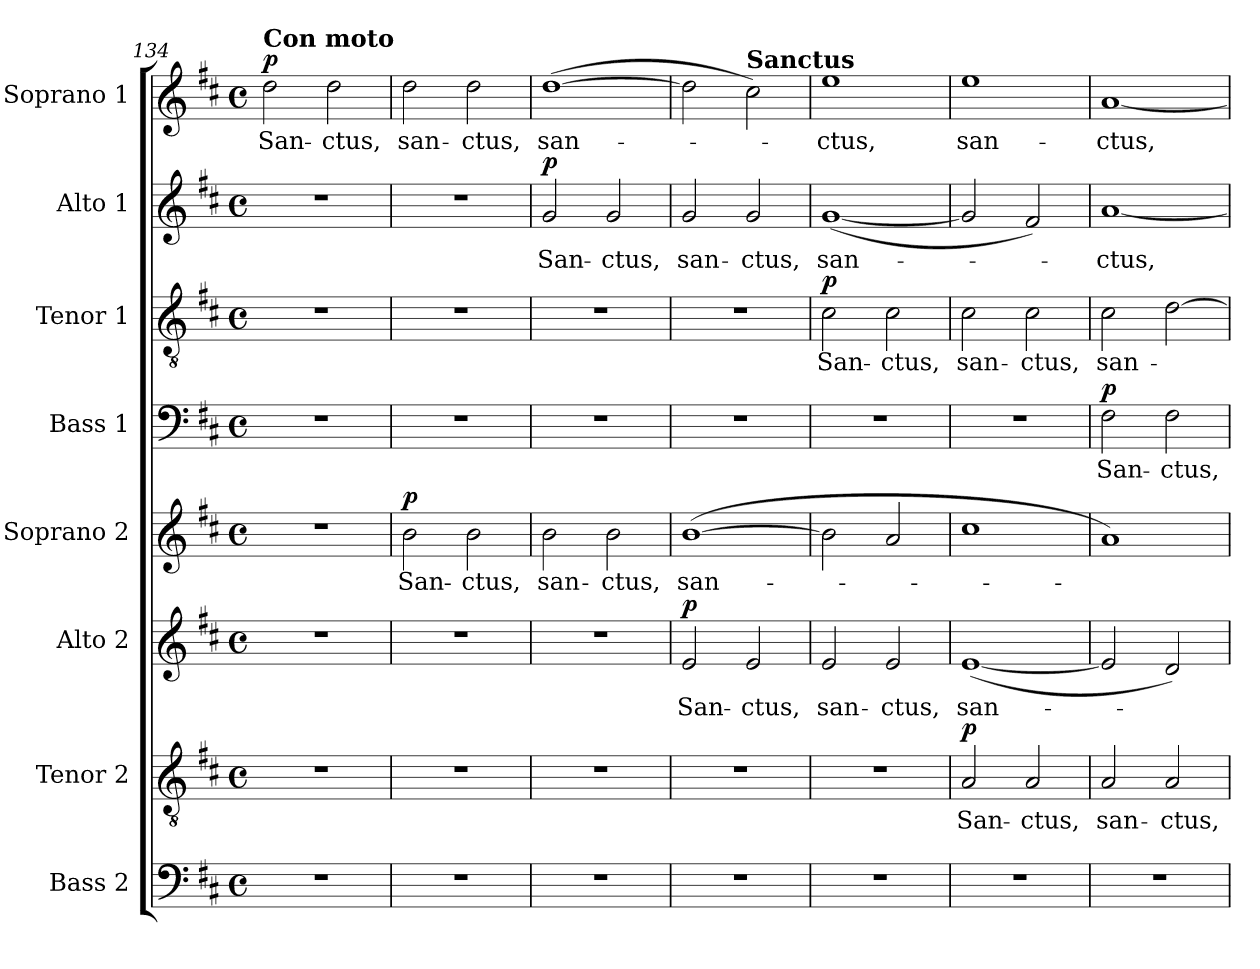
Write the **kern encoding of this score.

**kern	**kern	**text	**dynam	**kern	**text	**dynam	**kern	**text	**dynam	**kern	**text	**dynam	**kern	**text	**dynam	**kern	**text	**dynam	**kern	**text	**dynam
*part8	*part7	*part7	*part7	*part6	*part6	*part6	*part5	*part5	*part5	*part4	*part4	*part4	*part3	*part3	*part3	*part2	*part2	*part2	*part1	*part1	*part1
*staff8	*staff7	*staff7	*staff7	*staff6	*staff6	*staff6	*staff5	*staff5	*staff5	*staff4	*staff4	*staff4	*staff3	*staff3	*staff3	*staff2	*staff2	*staff2	*staff1	*staff1	*staff1
*I"Bass 2	*I"Tenor 2	*	*	*I"Alto 2	*	*	*I"Soprano 2	*	*	*I"Bass 1	*	*	*I"Tenor 1	*	*	*I"Alto 1	*	*	*I"Soprano 1	*	*
!!LO:PB:g=z
*clefF4	*clefGv2	*	*	*clefG2	*	*	*clefG2	*	*	*clefF4	*	*	*clefGv2	*	*	*clefG2	*	*	*clefG2	*	*
*k[f#c#]	*k[f#c#]	*	*	*k[f#c#]	*	*	*k[f#c#]	*	*	*k[f#c#]	*	*	*k[f#c#]	*	*	*k[f#c#]	*	*	*k[f#c#]	*	*
*D:	*D:	*	*	*D:	*	*	*D:	*	*	*D:	*	*	*D:	*	*	*D:	*	*	*D:	*	*
*M4/4	*M4/4	*	*	*M4/4	*	*	*M4/4	*	*	*M4/4	*	*	*M4/4	*	*	*M4/4	*	*	*M4/4	*	*
*met(c)	*met(c)	*	*	*met(c)	*	*	*met(c)	*	*	*met(c)	*	*	*met(c)	*	*	*met(c)	*	*	*met(c)	*	*
*MM90	*MM90	*	*	*MM90	*	*	*MM90	*	*	*MM90	*	*	*MM90	*	*	*MM90	*	*	*MM90	*	*
=134	=134	=134	=134	=134	=134	=134	=134	=134	=134	=134	=134	=134	=134	=134	=134	=134	=134	=134	=134	=134	=134
!	!	!	!	!	!	!	!	!	!	!	!	!	!	!	!	!	!	!	!LO:TX:a:B:t=Con moto	!	!
!	!	!	!	!	!	!	!	!	!	!	!	!	!	!	!	!	!	!	!	!LO:LY:b	!LO:DY:b
1r	1r	.	.	1r	.	.	1r	.	.	1r	.	.	1r	.	.	1r	.	.	2dd\	San-	p
!	!	!	!	!	!	!	!	!	!	!	!	!	!	!	!	!	!	!	!	!LO:LY:b	!
.	.	.	.	.	.	.	.	.	.	.	.	.	.	.	.	.	.	.	2dd\	-ctus,	.
=135	=135	=135	=135	=135	=135	=135	=135	=135	=135	=135	=135	=135	=135	=135	=135	=135	=135	=135	=135	=135	=135
!	!	!	!	!	!	!	!	!LO:LY:b	!LO:DY:b	!	!	!	!	!	!	!	!	!	!	!LO:LY:b	!
1r	1r	.	.	1r	.	.	2b\	San-	p	1r	.	.	1r	.	.	1r	.	.	2dd\	san-	.
!	!	!	!	!	!	!	!	!LO:LY:b	!	!	!	!	!	!	!	!	!	!	!	!LO:LY:b	!
.	.	.	.	.	.	.	2b\	-ctus,	.	.	.	.	.	.	.	.	.	.	2dd\	-ctus,	.
=136	=136	=136	=136	=136	=136	=136	=136	=136	=136	=136	=136	=136	=136	=136	=136	=136	=136	=136	=136	=136	=136
!	!	!	!	!	!	!	!	!LO:LY:b	!	!	!	!	!	!	!	!	!LO:LY:b	!LO:DY:b	!	!LO:LY:b	!
1r	1r	.	.	1r	.	.	2b\	san-	.	1r	.	.	1r	.	.	2g/	San-	p	(>[1dd	san-	.
!	!	!	!	!	!	!	!	!LO:LY:b	!	!	!	!	!	!	!	!	!LO:LY:b	!	!	!	!
.	.	.	.	.	.	.	2b\	-ctus,	.	.	.	.	.	.	.	2g/	-ctus,	.	.	.	.
=137	=137	=137	=137	=137	=137	=137	=137	=137	=137	=137	=137	=137	=137	=137	=137	=137	=137	=137	=137	=137	=137
!	!	!	!	!	!LO:LY:b	!LO:DY:b	!	!LO:LY:b	!	!	!	!	!	!	!	!	!LO:LY:b	!	!	!	!
1r	1r	.	.	2e/	San-	p	(>[1b	san-	.	1r	.	.	1r	.	.	2g/	san-	.	2dd\]	.	.
!	!	!	!	!	!	!	!	!	!	!	!	!	!	!	!	!	!	!	!LO:TX:a:B:t=Sanctus	!	!
!	!	!	!	!	!LO:LY:b	!	!	!	!	!	!	!	!	!	!	!	!LO:LY:b	!	!	!	!
.	.	.	.	2e/	-ctus,	.	.	.	.	.	.	.	.	.	.	2g/	-ctus,	.	2cc#\)	.	.
=138	=138	=138	=138	=138	=138	=138	=138	=138	=138	=138	=138	=138	=138	=138	=138	=138	=138	=138	=138	=138	=138
!	!	!	!	!	!LO:LY:b	!	!	!	!	!	!	!	!	!LO:LY:b	!LO:DY:b	!	!LO:LY:b	!	!	!LO:LY:b	!
1r	1r	.	.	2e/	san-	.	2b\]	.	.	1r	.	.	2c#\	San-	p	(>[1g	san-	.	1ee	-ctus,	.
!	!	!	!	!	!LO:LY:b	!	!	!	!	!	!	!	!	!LO:LY:b	!	!	!	!	!	!	!
.	.	.	.	2e/	-ctus,	.	2a/	.	.	.	.	.	2c#\	-ctus,	.	.	.	.	.	.	.
=139	=139	=139	=139	=139	=139	=139	=139	=139	=139	=139	=139	=139	=139	=139	=139	=139	=139	=139	=139	=139	=139
!	!	!LO:LY:b	!LO:DY:b	!	!LO:LY:b	!	!	!	!	!	!	!	!	!LO:LY:b	!	!	!	!	!	!LO:LY:b	!
1r	2A/	San-	p	(>[1e	san-	.	1cc#	.	.	1r	.	.	2c#\	san-	.	2g/]	.	.	1ee	san-	.
!	!	!LO:LY:b	!	!	!	!	!	!	!	!	!	!	!	!LO:LY:b	!	!	!	!	!	!	!
.	2A/	-ctus,	.	.	.	.	.	.	.	.	.	.	2c#\	-ctus,	.	2f#/)	.	.	.	.	.
=140	=140	=140	=140	=140	=140	=140	=140	=140	=140	=140	=140	=140	=140	=140	=140	=140	=140	=140	=140	=140	=140
!	!	!LO:LY:b	!	!	!	!	!	!	!	!	!LO:LY:b	!LO:DY:b	!	!LO:LY:b	!	!	!LO:LY:b	!	!	!LO:LY:b	!
1r	2A/	san-	.	2e/]	.	.	1a)	.	.	2F#\	San-	p	2c#\	san-	.	[1a	-ctus,	.	[1a	-ctus,	.
!	!	!LO:LY:b	!	!	!	!	!	!	!	!	!LO:LY:b	!	!	!	!	!	!	!	!	!	!
.	2A/	-ctus,	.	2d/)	.	.	.	.	.	2F#\	-ctus,	.	[2d\	.	.	.	.	.	.	.	.
=	=	=	=	=	=	=	=	=	=	=	=	=	=	=	=	=	=	=	=	=	=
*-	*-	*-	*-	*-	*-	*-	*-	*-	*-	*-	*-	*-	*-	*-	*-	*-	*-	*-	*-	*-	*-
